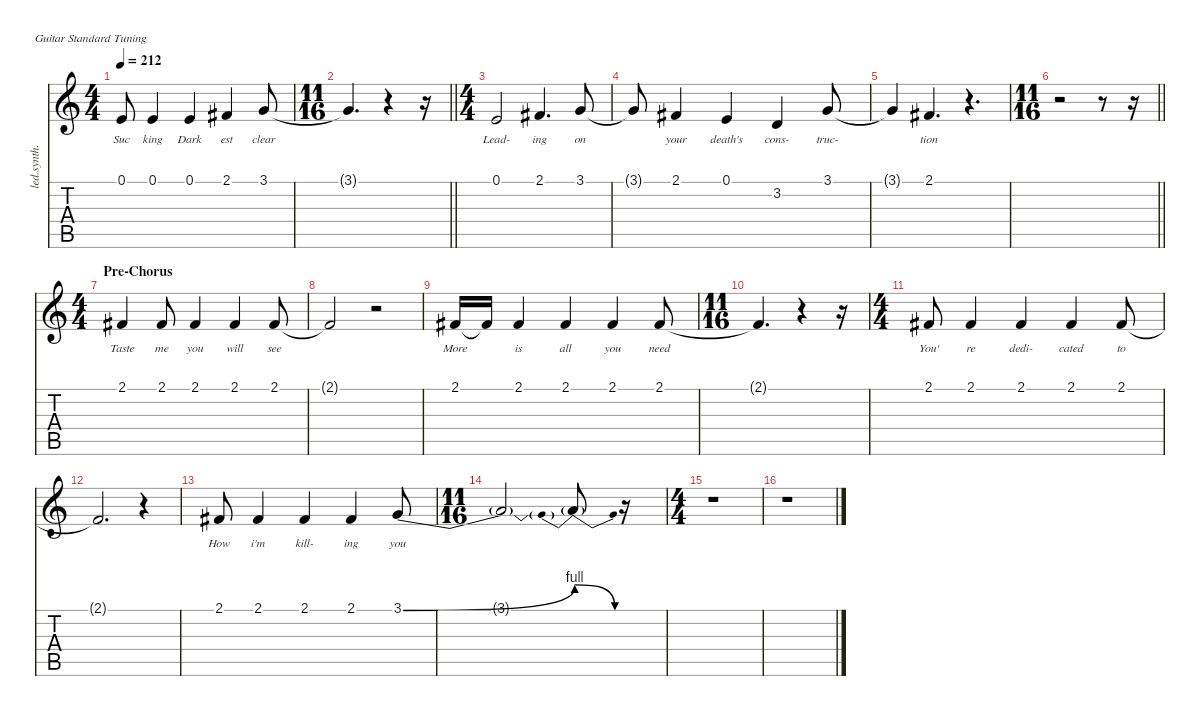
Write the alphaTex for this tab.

\defaultSystemsLayout 4
\hideDynamics
\bracketExtendMode nobrackets
\track ("James - Vocals" "led.synth.") {instrument lead6voice}
\staff {score tabs}
\tuning (E4 B3 G3 D3 A2 E2)
\ts (4 4)
\tempo 212
\clef g2
\ks c
0.1.8{lyrics (0 "Suc") lyrics (1 "") lyrics (2 "") lyrics (3 "") lyrics (4 "") dy fff} 0.1.4{lyrics (0 "king") lyrics (1 "") lyrics (2 "") lyrics (3 "") lyrics (4 "")} 0.1.4{lyrics (0 "Dark") lyrics (1 "") lyrics (2 "") lyrics (3 "") lyrics (4 "")} 2.1{acc #}.4{lyrics (0 "est") lyrics (1 "") lyrics (2 "") lyrics (3 "") lyrics (4 "")} 3.1.8{lyrics (0 "clear") lyrics (1 "") lyrics (2 "") lyrics (3 "") lyrics (4 "")} |
\ts (11 16)
\beaming (8 3 2)
\barLineRight lightlight
3.1{t}.4{d dy f} r.4 r.16 |
\ts (4 4)
\beaming (8 2 2 2 2)
0.1.2{lyrics (0 "Lead-") lyrics (1 "") lyrics (2 "") lyrics (3 "") lyrics (4 "") dy fff} 2.1{acc #}.4{d lyrics (0 "ing") lyrics (1 "") lyrics (2 "") lyrics (3 "") lyrics (4 "")} 3.1.8{lyrics (0 "on") lyrics (1 "") lyrics (2 "") lyrics (3 "") lyrics (4 "")} |
3.1{t}.8{dy f} 2.1{acc #}.4{lyrics (0 "your") lyrics (1 "") lyrics (2 "") lyrics (3 "") lyrics (4 "") dy fff} 0.1.4{lyrics (0 "death's") lyrics (1 "") lyrics (2 "") lyrics (3 "") lyrics (4 "")} 3.2.4{lyrics (0 "cons-") lyrics (1 "") lyrics (2 "") lyrics (3 "") lyrics (4 "")} 3.1.8{lyrics (0 "truc-") lyrics (1 "") lyrics (2 "") lyrics (3 "") lyrics (4 "")} |
3.1{t}.4{dy f} 2.1{acc #}.4{d lyrics (0 "tion") lyrics (1 "") lyrics (2 "") lyrics (3 "") lyrics (4 "") dy fff} r.4{d} |
\ts (11 16)
\beaming (8 3 2)
\barLineRight lightlight
r.2 r.8 r.16 |
\ts (4 4)
\beaming (8 2 2 2 2)
\section ("" "Pre-Chorus")
2.1{acc #}.4{lyrics (0 "Taste") lyrics (1 "") lyrics (2 "") lyrics (3 "") lyrics (4 "")} 2.1{acc #}.8{lyrics (0 "me") lyrics (1 "") lyrics (2 "") lyrics (3 "") lyrics (4 "")} 2.1{acc #}.4{lyrics (0 "you") lyrics (1 "") lyrics (2 "") lyrics (3 "") lyrics (4 "")} 2.1{acc #}.4{lyrics (0 "will") lyrics (1 "") lyrics (2 "") lyrics (3 "") lyrics (4 "")} 2.1{acc #}.8{lyrics (0 "see") lyrics (1 "") lyrics (2 "") lyrics (3 "") lyrics (4 "")} |
2.1{t acc #}.2{dy f} r.2 |
2.1{acc #}.16{lyrics (0 "More") lyrics (1 "") lyrics (2 "") lyrics (3 "") lyrics (4 "") dy fff} 2.1{t acc #}.16{dy f} 2.1{acc #}.4{lyrics (0 "is") lyrics (1 "") lyrics (2 "") lyrics (3 "") lyrics (4 "") dy fff} 2.1{acc #}.4{lyrics (0 "all") lyrics (1 "") lyrics (2 "") lyrics (3 "") lyrics (4 "")} 2.1{acc #}.4{lyrics (0 "you") lyrics (1 "") lyrics (2 "") lyrics (3 "") lyrics (4 "")} 2.1{acc #}.8{lyrics (0 "need") lyrics (1 "") lyrics (2 "") lyrics (3 "") lyrics (4 "")} |
\ts (11 16)
\beaming (8 3 2)
2.1{t acc #}.4{d dy f} r.4 r.16 |
\ts (4 4)
\beaming (8 2 2 2 2)
2.1{acc #}.8{lyrics (0 "You'") lyrics (1 "") lyrics (2 "") lyrics (3 "") lyrics (4 "") dy fff} 2.1{acc #}.4{lyrics (0 "re") lyrics (1 "") lyrics (2 "") lyrics (3 "") lyrics (4 "")} 2.1{acc #}.4{lyrics (0 "dedi-") lyrics (1 "") lyrics (2 "") lyrics (3 "") lyrics (4 "")} 2.1{acc #}.4{lyrics (0 "cated") lyrics (1 "") lyrics (2 "") lyrics (3 "") lyrics (4 "")} 2.1{acc #}.8{lyrics (0 "to") lyrics (1 "") lyrics (2 "") lyrics (3 "") lyrics (4 "")} |
2.1{t acc #}.2{d dy f} r.4 |
2.1{acc #}.8{lyrics (0 "How") lyrics (1 "") lyrics (2 "") lyrics (3 "") lyrics (4 "") dy fff} 2.1{acc #}.4{lyrics (0 "i'm") lyrics (1 "") lyrics (2 "") lyrics (3 "") lyrics (4 "")} 2.1{acc #}.4{lyrics (0 "kill-") lyrics (1 "") lyrics (2 "") lyrics (3 "") lyrics (4 "")} 2.1{acc #}.4{lyrics (0 "ing") lyrics (1 "") lyrics (2 "") lyrics (3 "") lyrics (4 "")} 3.1{be (bend 0 0 60 4)}.8{lyrics (0 "you") lyrics (1 "") lyrics (2 "") lyrics (3 "") lyrics (4 "")} |
\ts (11 16)
\beaming (8 3 2)
3.1{t}.2{dy f} 3.1{be (prebendrelease 0 4 60 0) t}.8 r.16 |
\ts (4 4)
\beaming (8 2 2 2 2)
r.1 |
r.1
